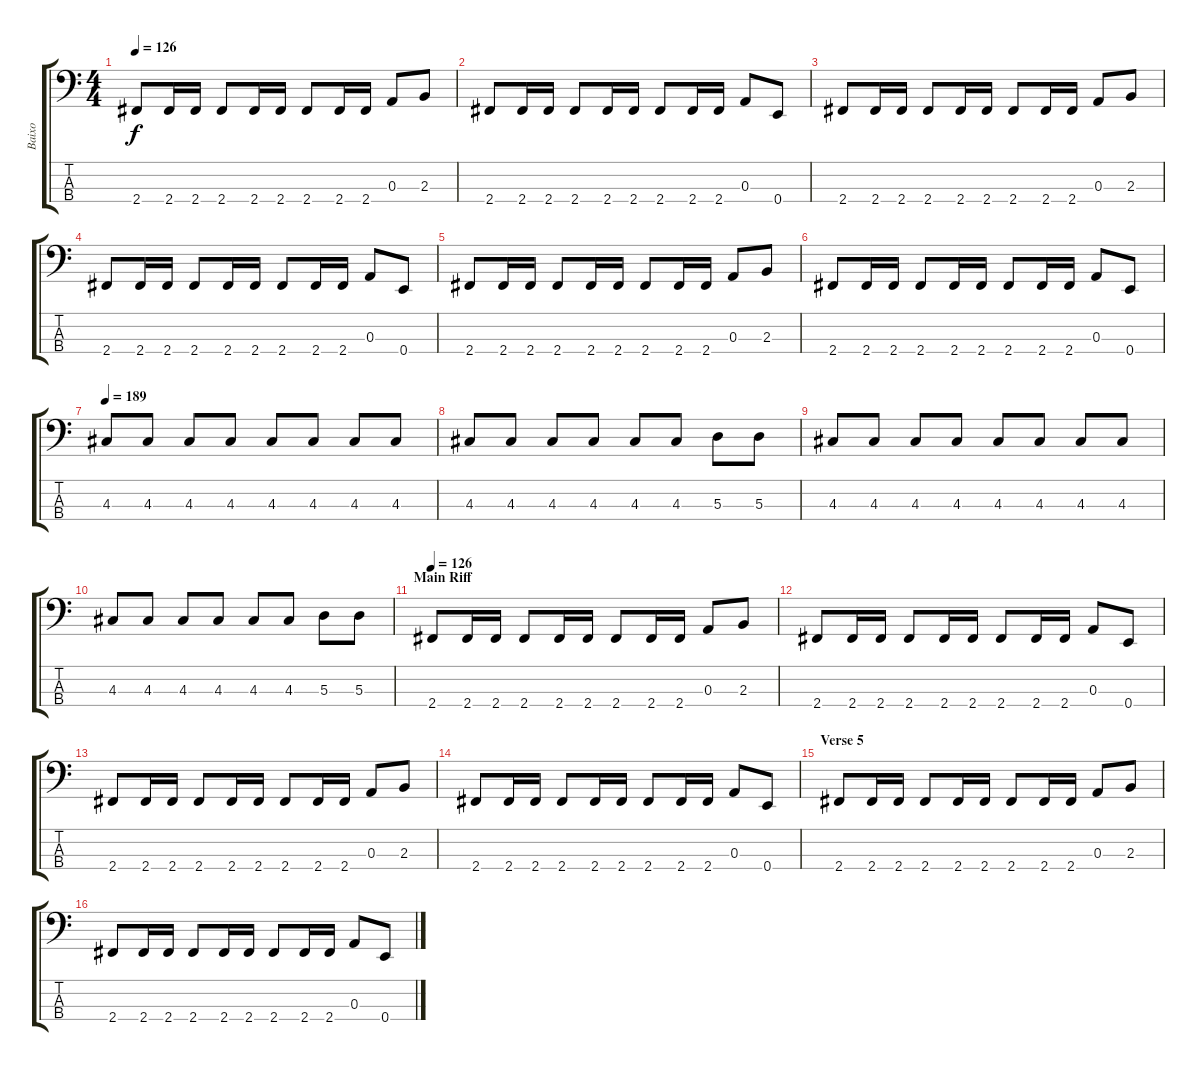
\track ("Baixo" "Baixo") {instrument electricbasspick}
\staff {score tabs}
\tuning (G2 D2 A1 E1) {hide}
\ts (4 4)
\tempo 126
\clef f4
\ks c
2.4.8{dy f} 2.4.16 2.4.16 2.4.8 2.4.16 2.4.16 2.4.8 2.4.16 2.4.16 0.3.8 2.3.8 |
2.4.8 2.4.16 2.4.16 2.4.8 2.4.16 2.4.16 2.4.8 2.4.16 2.4.16 0.3.8 0.4.8 |
2.4.8 2.4.16 2.4.16 2.4.8 2.4.16 2.4.16 2.4.8 2.4.16 2.4.16 0.3.8 2.3.8 |
2.4.8 2.4.16 2.4.16 2.4.8 2.4.16 2.4.16 2.4.8 2.4.16 2.4.16 0.3.8 0.4.8 |
2.4.8 2.4.16 2.4.16 2.4.8 2.4.16 2.4.16 2.4.8 2.4.16 2.4.16 0.3.8 2.3.8 |
2.4.8 2.4.16 2.4.16 2.4.8 2.4.16 2.4.16 2.4.8 2.4.16 2.4.16 0.3.8 0.4.8 |
\tempo 189
4.3.8 4.3.8 4.3.8 4.3.8 4.3.8 4.3.8 4.3.8 4.3.8 |
4.3.8 4.3.8 4.3.8 4.3.8 4.3.8 4.3.8 5.3.8 5.3.8 |
4.3.8 4.3.8 4.3.8 4.3.8 4.3.8 4.3.8 4.3.8 4.3.8 |
4.3.8 4.3.8 4.3.8 4.3.8 4.3.8 4.3.8 5.3.8 5.3.8 |
\section ("" "Main Riff")
\tempo 126
2.4.8 2.4.16 2.4.16 2.4.8 2.4.16 2.4.16 2.4.8 2.4.16 2.4.16 0.3.8 2.3.8 |
2.4.8 2.4.16 2.4.16 2.4.8 2.4.16 2.4.16 2.4.8 2.4.16 2.4.16 0.3.8 0.4.8 |
2.4.8 2.4.16 2.4.16 2.4.8 2.4.16 2.4.16 2.4.8 2.4.16 2.4.16 0.3.8 2.3.8 |
2.4.8 2.4.16 2.4.16 2.4.8 2.4.16 2.4.16 2.4.8 2.4.16 2.4.16 0.3.8 0.4.8 |
\section ("" "Verse 5")
2.4.8 2.4.16 2.4.16 2.4.8 2.4.16 2.4.16 2.4.8 2.4.16 2.4.16 0.3.8 2.3.8 |
2.4.8 2.4.16 2.4.16 2.4.8 2.4.16 2.4.16 2.4.8 2.4.16 2.4.16 0.3.8 0.4.8
